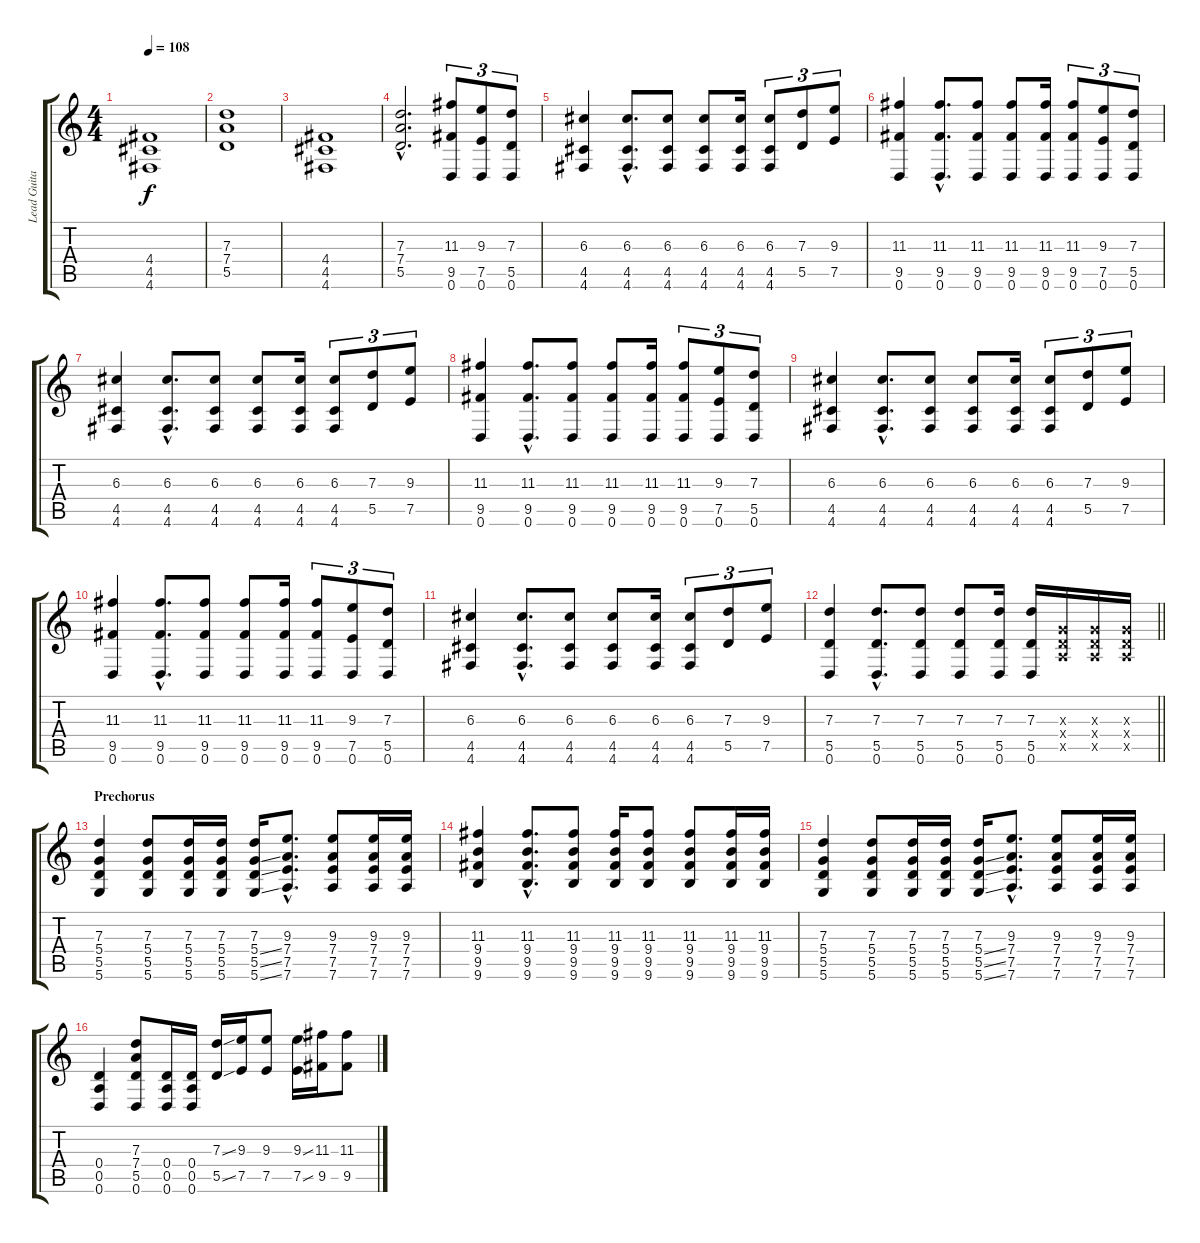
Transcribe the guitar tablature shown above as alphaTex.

\track ("Lead Guitar" "Lead Guita") {instrument overdrivenguitar}
\staff {score tabs}
\tuning (E4 B3 G3 D3 A2 D2) {hide}
\ts (4 4)
\tempo 108
\clef g2
\ks c
(4.4 4.5 4.6).1{dy f} |
(7.3 7.4 5.5).1 |
(4.4 4.5 4.6).1 |
(7.3{hac} 7.4{hac} 5.5{hac}).2{d} (11.3 9.5 0.6).8{tu (3 2)} (9.3 7.5 0.6).8{tu (3 2)} (7.3 5.5 0.6).8{tu (3 2)} |
(6.3 4.5 4.6).4 (6.3{hac} 4.5{hac} 4.6{hac}).8{d} (6.3 4.5 4.6).8 (6.3 4.5 4.6).8 (6.3 4.5 4.6).16 (6.3 4.5 4.6).8{tu (3 2)} (7.3 5.5).8{tu (3 2)} (9.3 7.5).8{tu (3 2)} |
(11.3 9.5 0.6).4 (11.3{hac} 9.5{hac} 0.6{hac}).8{d} (11.3 9.5 0.6).8 (11.3 9.5 0.6).8 (11.3 9.5 0.6).16 (11.3 9.5 0.6).8{tu (3 2)} (9.3 7.5 0.6).8{tu (3 2)} (7.3 5.5 0.6).8{tu (3 2)} |
(6.3 4.5 4.6).4 (6.3{hac} 4.5{hac} 4.6{hac}).8{d} (6.3 4.5 4.6).8 (6.3 4.5 4.6).8 (6.3 4.5 4.6).16 (6.3 4.5 4.6).8{tu (3 2)} (7.3 5.5).8{tu (3 2)} (9.3 7.5).8{tu (3 2)} |
(11.3 9.5 0.6).4 (11.3{hac} 9.5{hac} 0.6{hac}).8{d} (11.3 9.5 0.6).8 (11.3 9.5 0.6).8 (11.3 9.5 0.6).16 (11.3 9.5 0.6).8{tu (3 2)} (9.3 7.5 0.6).8{tu (3 2)} (7.3 5.5 0.6).8{tu (3 2)} |
(6.3 4.5 4.6).4 (6.3{hac} 4.5{hac} 4.6{hac}).8{d} (6.3 4.5 4.6).8 (6.3 4.5 4.6).8 (6.3 4.5 4.6).16 (6.3 4.5 4.6).8{tu (3 2)} (7.3 5.5).8{tu (3 2)} (9.3 7.5).8{tu (3 2)} |
(11.3 9.5 0.6).4 (11.3{hac} 9.5{hac} 0.6{hac}).8{d} (11.3 9.5 0.6).8 (11.3 9.5 0.6).8 (11.3 9.5 0.6).16 (11.3 9.5 0.6).8{tu (3 2)} (9.3 7.5 0.6).8{tu (3 2)} (7.3 5.5 0.6).8{tu (3 2)} |
(6.3 4.5 4.6).4 (6.3{hac} 4.5{hac} 4.6{hac}).8{d} (6.3 4.5 4.6).8 (6.3 4.5 4.6).8 (6.3 4.5 4.6).16 (6.3 4.5 4.6).8{tu (3 2)} (7.3 5.5).8{tu (3 2)} (9.3 7.5).8{tu (3 2)} |
\barLineRight lightlight
(7.3 5.5 0.6).4 (7.3{hac} 5.5{hac} 0.6{hac}).8{d} (7.3 5.5 0.6).8 (7.3 5.5 0.6).8 (7.3 5.5 0.6).16 (7.3 5.5 0.6).16 (0.3{x} 0.4{x} 0.5{x}).16 (0.3{x} 0.4{x} 0.5{x}).16 (0.3{x} 0.4{x} 0.5{x}).16 |
\section ("" "Prechorus")
(7.3 5.4 5.5 5.6).4{instrument overdrivenguitar} (7.3 5.4 5.5 5.6).8 (7.3 5.4 5.5 5.6).16 (7.3 5.4 5.5 5.6).16 (7.3 5.4{ss} 5.5{ss} 5.6{ss}).16 (9.3{hac} 7.4{hac} 7.5{hac} 7.6{hac}).8{d} (9.3 7.4 7.5 7.6).8 (9.3 7.4 7.5 7.6).16 (9.3 7.4 7.5 7.6).16 |
(11.3 9.4 9.5 9.6).4 (11.3{hac} 9.4{hac} 9.5{hac} 9.6{hac}).8{d} (11.3 9.4 9.5 9.6).8 (11.3 9.4 9.5 9.6).16 (11.3 9.4 9.5 9.6).8 (11.3 9.4 9.5 9.6).8 (11.3 9.4 9.5 9.6).16 (11.3 9.4 9.5 9.6).16 |
(7.3 5.4 5.5 5.6).4 (7.3 5.4 5.5 5.6).8 (7.3 5.4 5.5 5.6).16 (7.3 5.4 5.5 5.6).16 (7.3 5.4{ss} 5.5{ss} 5.6{ss}).16 (9.3{hac} 7.4{hac} 7.5{hac} 7.6{hac}).8{d} (9.3 7.4 7.5 7.6).8 (9.3 7.4 7.5 7.6).16 (9.3 7.4 7.5 7.6).16 |
(0.4 0.5 0.6).4 (7.3 7.4 5.5 0.6).8 (0.4 0.5 0.6).16 (0.4 0.5 0.6).16 (7.3{ss} 5.5{ss}).16 (9.3 7.5).16 (9.3 7.5).8 (9.3{ss} 7.5{ss}).16 (11.3 9.5).16 (11.3 9.5).8
